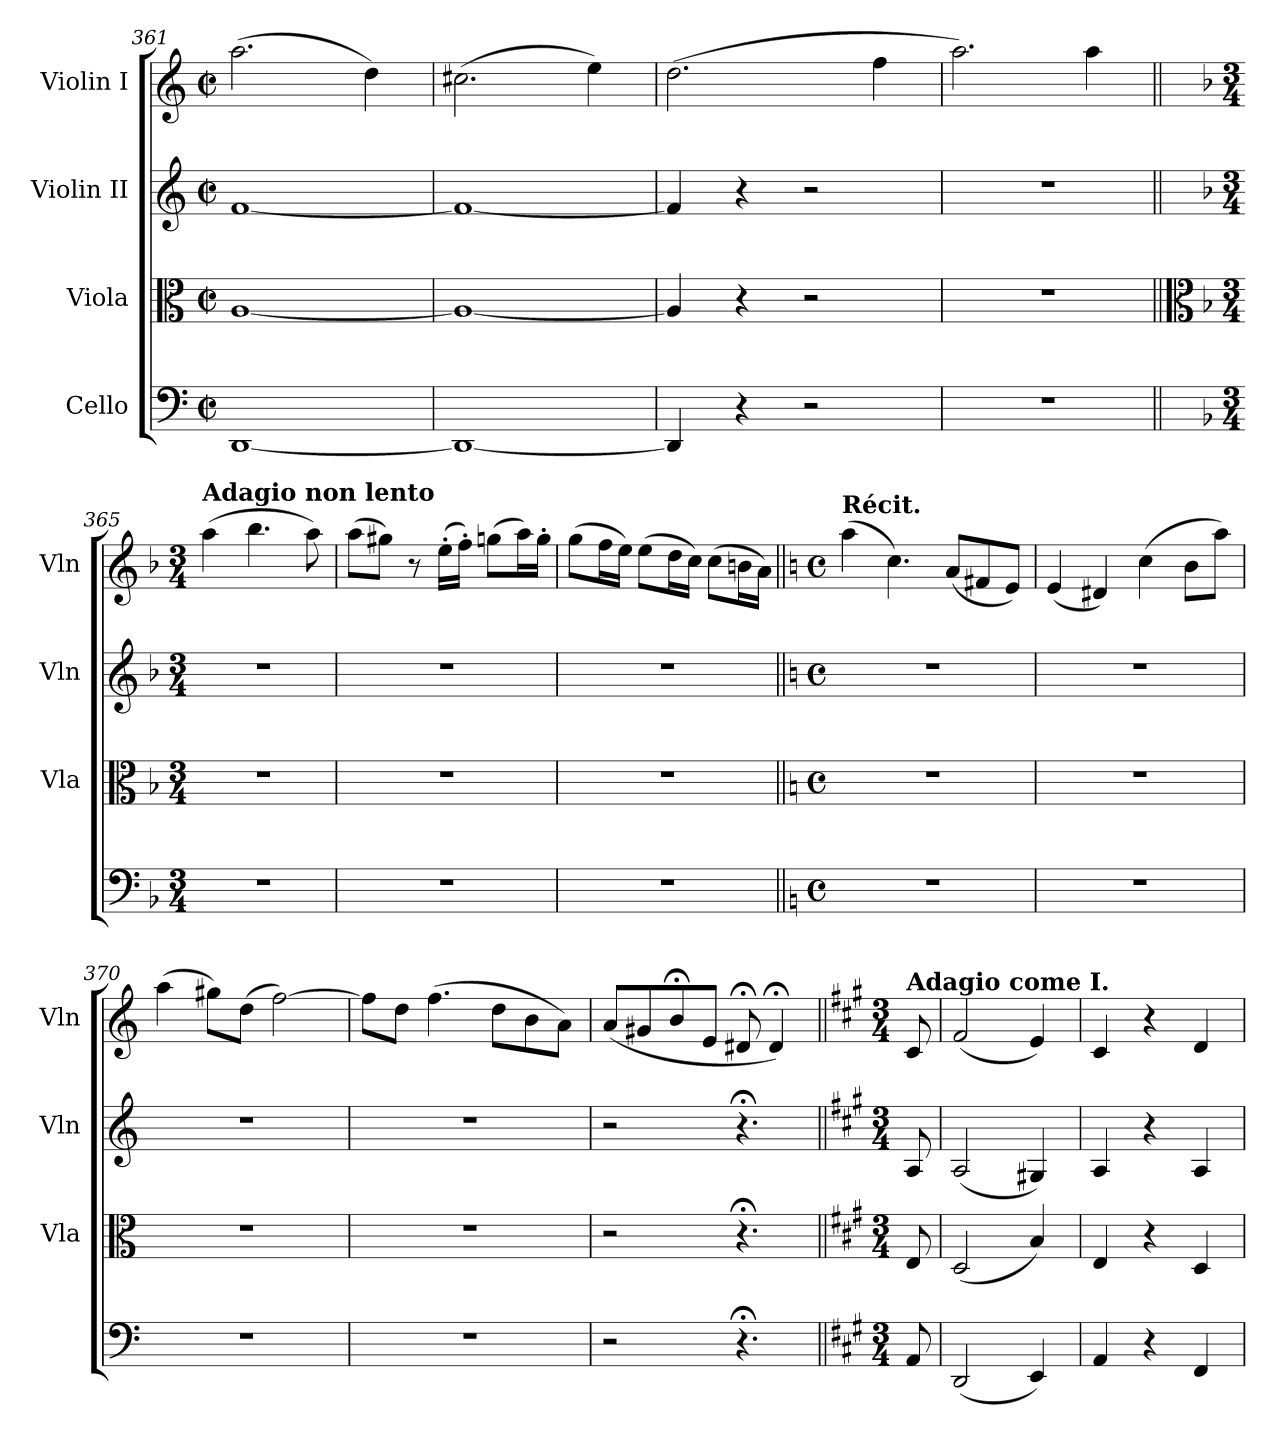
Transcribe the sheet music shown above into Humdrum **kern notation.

**kern	**kern	**kern	**kern
*part4	*part3	*part2	*part1
*staff4	*staff3	*staff2	*staff1
*I"Cello	*I"Viola	*I"Violin II	*I"Violin I
*	*I'Vla	*I'Vln	*I'Vln
*clefF4	*clefC3	*clefG2	*clefG2
*k[]	*k[]	*k[]	*k[]
*M2/2	*M2/2	*M2/2	*M2/2
*met(c|)	*met(c|)	*met(c|)	*met(c|)
=361	=361	=361	=361
[1DD	[1A	[1f	(>2.aa\
.	.	.	4dd\)
=362	=362	=362	=362
1DD_	1A_	1f_	(>2.cc#X\
.	.	.	4ee\)
=363	=363	=363	=363
4DD/]	4A/]	4f/]	(>2.dd\
4r	4r	4r	.
2r	2r	2r	.
.	.	.	4ff\
=364	=364	=364	=364
1r	1r	1r	2.aa\)
.	.	.	4aa\
=365||	=365||	=365||	=365||
*	*clefC3	*	*
*k[b-]	*k[b-]	*k[b-]	*k[b-]
*M3/4	*M3/4	*M3/4	*M3/4
!	!	!	!LO:TX:a:B:t=Adagio non lento
2.r	2.r	2.r	(>4aa\
.	.	.	4.bb-\
.	.	.	8aa\)
=366	=366	=366	=366
2.r	2.r	2.r	(>8aa\L
.	.	.	8gg#X\J)
.	.	.	8r
.	.	.	(>16ee'\LL
.	.	.	16ff'\JJ)
.	.	.	(>8ggn\L
.	.	.	16aa\L)
.	.	.	16gg'\JJ
=367	=367	=367	=367
2.r	2.r	2.r	(>8gg\L
.	.	.	16ff\L
.	.	.	16ee\JJ)
.	.	.	(>8ee\L
.	.	.	16dd\L
.	.	.	16cc\JJ)
.	.	.	(>8cc\L
.	.	.	16bn\L
.	.	.	16a\JJ)
=368||	=368||	=368||	=368||
*k[]	*k[]	*k[]	*k[]
*M4/4	*M4/4	*M4/4	*M4/4
*met(c)	*met(c)	*met(c)	*met(c)
!	!	!	!LO:TX:a:B:t=Récit.
1r	1r	1r	(>4aa\
.	.	.	4.cc\)
.	.	.	(<8a/L
.	.	.	8f#X/
.	.	.	8e/J)
=369	=369	=369	=369
1r	1r	1r	(<4e/
.	.	.	4d#X/)
.	.	.	(>4cc\
.	.	.	8b\L
.	.	.	8aa\J)
=370	=370	=370	=370
1r	1r	1r	(>4aa\
.	.	.	8gg#X\L)
.	.	.	(>8dd\J
.	.	.	[2ff\)
!!LO:LB:g=z
=371	=371	=371	=371
1r	1r	1r	8ff\L]
.	.	.	8dd\J
.	.	.	(>4.ff\
.	.	.	8dd\L
.	.	.	8b\
.	.	.	8a\J)
=372	=372	=372	=372
2r	2r	2r	(<8a/L
.	.	.	8g#X/
.	.	.	8b;</
.	.	.	8e/J
4.r;<	4.r;<	4.r;<	8d#X;</
.	.	.	4d#;</)
=372X1||	=372X1||	=372X1||	=372X1||
*k[f#c#g#]	*k[f#c#g#]	*k[f#c#g#]	*k[f#c#g#]
*M3/4	*M3/4	*M3/4	*M3/4
!	!	!	!LO:TX:a:B:t=Adagio come I.
8AA/	8E/	8A/	8c#/
=373	=373	=373	=373
(<2DD/	(<2D/	(<2A/	(<2f#/
4EE/)	4B/)	4G#X/)	4e/)
=374	=374	=374	=374
4AA/	4E/	4A/	4c#/
4r	4r	4r	4r
4FF#/	4D/	4A/	4d/
=	=	=	=
*-	*-	*-	*-
